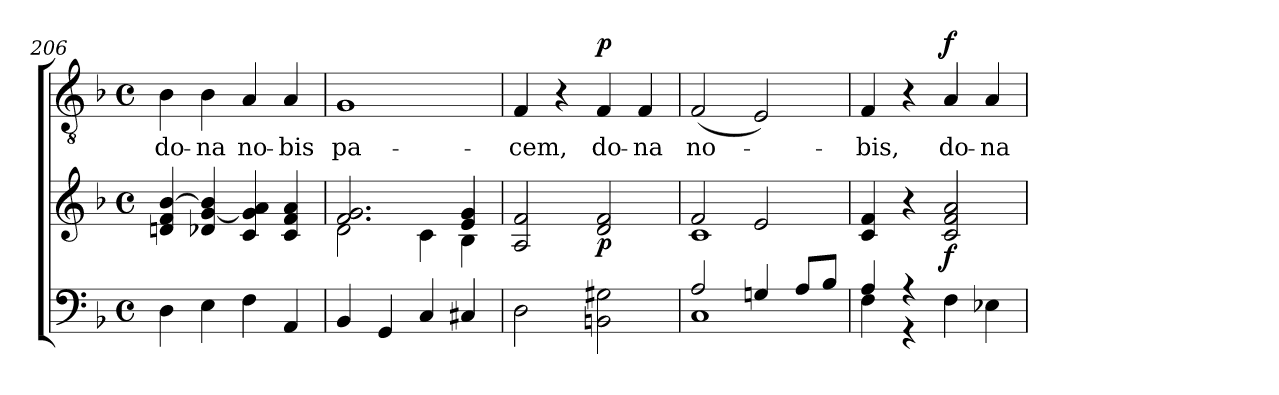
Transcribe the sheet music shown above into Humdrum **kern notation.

**kern	**kern	**dynam	**kern	**text	**dynam
*part2	*part2	*part2	*part1	*part1	*part1
*staff3	*staff2	*staff2/3	*staff1	*staff1	*staff1
*clefF4	*clefG2	*	*clefGv2	*	*
*k[b-]	*k[b-]	*	*k[b-]	*	*
*F:	*F:	*	*F:	*	*
*M4/4	*M4/4	*	*M4/4	*	*
*met(c)	*met(c)	*	*met(c)	*	*
=206	=206	=206	=206	=206	=206
!	!	!	!	!LO:LY:b	!
4D\	4dn/ 4f/ [>4b-/	.	4B-\	do-	.
!	!	!	!	!LO:LY:b	!
4E\	4d-X/ [4g/ 4b-/]	.	4B-\	-na	.
!	!	!	!	!LO:LY:b	!
4F\	4c/ 4g/] 4a/	.	4A/	no-	.
!	!	!	!	!LO:LY:b	!
4AA/	4c/ 4f/ 4a/	.	4A/	-bis	.
=207	=207	=207	=207	=207	=207
*	*^	*	*	*	*
!	!	!	!	!	!LO:LY:b	!
4BB-/	2.f/ 2.g/	2d\	.	1G	pa-	.
4GG/	.	.	.	.	.	.
4C/	.	4c\	.	.	.	.
4C#X/	4e/ 4g/	4B-\	.	.	.	.
=208	=208	=208	=208	=208	=208	=208
!	!	!	!	!	!LO:LY:b	!
*	*v	*v	*	*	*	*
2D\	2A/ 2f/	.	4F/	-cem,	.
.	.	.	4r	.	.
!	!	!LO:DY:b	!	!LO:LY:b	!LO:DY:a
2BBn\ 2G#X\	2d/ 2f/	p	4F/	do-	p
!	!	!	!	!LO:LY:b	!
.	.	.	4F/	-na	.
=209	=209	=209	=209	=209	=209
*^	*^	*	*	*	*
!	!	!	!	!	!	!LO:LY:b	!
2A/	1C	2f/	1c	.	(<2F/	no-	.
4Gn/	.	2e/	.	.	2E/)	.	.
8A/L	.	.	.	.	.	.	.
8B-/J	.	.	.	.	.	.	.
*	*	*v	*v	*	*	*	*
!!LO:LB:g=z
=210	=210	=210	=210	=210	=210	=210
!	!	!	!	!	!LO:LY:b	!
4A/	4F\	4c/ 4f/	.	4F/	-bis,	.
4r	4r	4r	.	4r	.	.
!	!	!	!LO:DY:b	!	!LO:LY:b	!LO:DY:a
4F\	2ryy	2c/ 2f/ 2a/	f	4A/	do-	f
!	!	!	!	!	!LO:LY:b	!
4E-X\	.	.	.	4A/	-na	.
*v	*v	*	*	*	*	*
=	=	=	=	=	=
*-	*-	*-	*-	*-	*-
